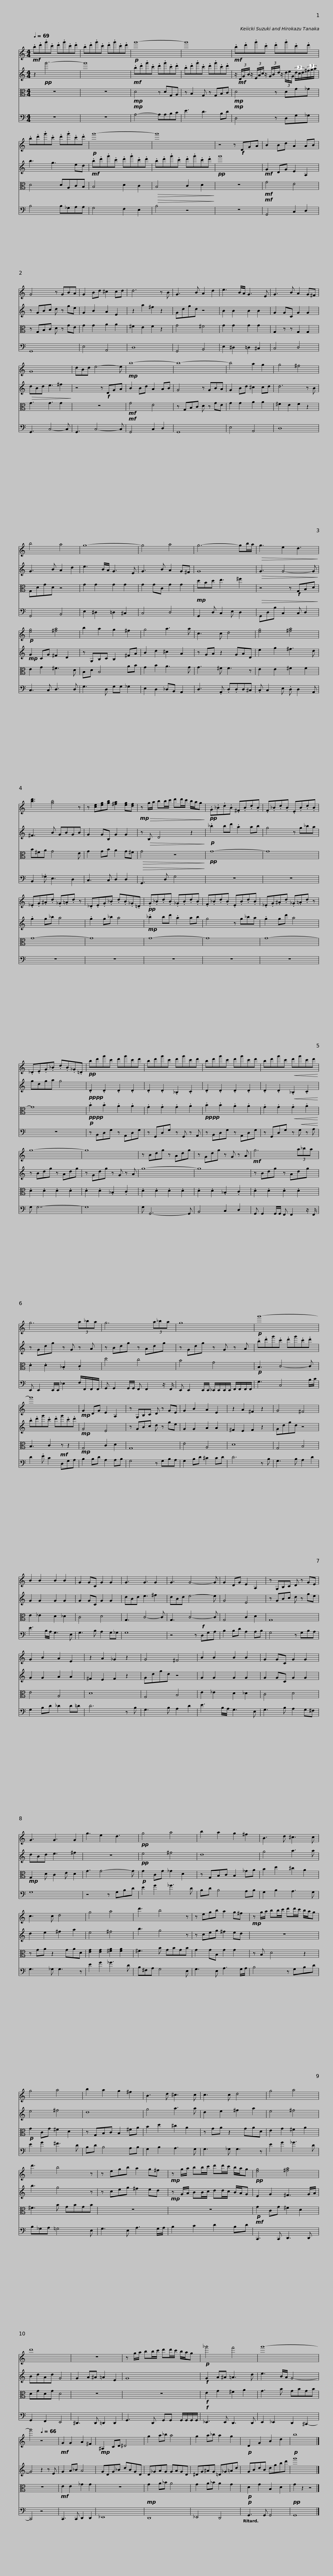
X:1
%%score 1 2 3 4
L:1/8
Q:1/4=69
M:4/4
I:linebreak $
K:C
V:1 treble
V:2 treble
V:3 alto
V:4 bass
V:1
!mf! .b.d'.g'.c' .d'.g'.c'.d' | .b.d'.g'.c' .d'.g'.c'.d' |!p! g'8- | g'8 |$!mf! .b.d'.g'.c' .d'.g'.c'.d' | %5
 .b.d'.g'.c' .d'.g'.c'.d' |!p! g'8- | g'8 |$ z4 z!f! DGA | B2 Bd A2 AB | %10
 G4 z GBA | G2 Bd ^c2 cd | d6 z B | G3 B A2 d2 | e3 B/A/ G3 E | %15
 G3 B A2 G^F |$ G8 | dBd e4- e |!mp! b8- | b8- | %20
 b4 a2 g2 | g4 ^f4 | b4 a4 |$ g8- | g4 a4 | %25
 g6- gb/a/ |!>(! g3 e2 d3!>)! |!p! [eg]4 [^fa]4 | b2 a2 g2 ^f2 |$ g4 a3 a | %30
 c3 c d4 | [eg]4 [^fa]4 | [bd']3 [gb]4 z | z [ce][eg][gb] [^fa]2 [eg][df] |!mp! z!>(! g/a/ bb/c'/ d'd'/c'/ b/a/g!>)! |$ %35
!pp! .G._B.d.B .^F.B.d.B | .F._B.d.B .E.B.d.B | ._E.G.^A.d ._G.=A.d z | ._D.E.G._B .d.B._G.=D |!pp! .G._B.d.B ._G.B.d.B |$ %40
 .F._B.d.B .E.B.d.B | ._E.G.^A.d ._G.=A.d z | ._D.E.G._B .d.B._G.=D |!pp! bd'g'c' d'g'c'd' | bd'g'c' d'g'c'd' |$ %45
 bd'g'c' d'g'c'd' | bd'g'c'!<(! d'g'c'd'!<)! | g8- | g8 | z Bdg z Adg | %50
 z Gdg z G z A |$!mf! g6 (3a_ba | g6 (3a_ba | g6 (3a_ba | g8 |$ %55
!p! g'8- | g'8 |!mp! G2 DG E2 A,2 | z G,B,C D z GE | G2 B2 A2 E2 | %60
 z2 A2 ^F2 z2 |$ G4 ^F4 | B2 B2 B2 B2 | G2 GC G2 G2 | G3 G3 G2 | %65
 G3 G4- G | G2 DG E2 A,2 | z G,B,C D z GE |$ G2 B2 A2 E2 | z2 A2 _G2 z2 | %70
 G4 ^F4 | B2 B2 B2 B2 | G2 GC G2 G2 | G3 G3 G2 | g3 e2 d3 | %75
!pp! g4 a4 |$ b2 a2 g2 ^f2 | B3 d ^c3 c | c3 c d4 | g4 a4 | %80
 d'3 b4 z | z egb a2 g^f |$!mp! z g/a/ bb/c'/ d'd'/c'/ b/a/g | g4 a4 | b2 a2 g2 ^f2 | %85
 B3 d ^c3 c | c3 c d4 | g4 a4 |$ d'3 b4 z | z egb a2 g^f | %90
!mp! z g/a/ bb/c'/ d'd'/c'/ b/a/g |!pp! [eg]4 [^fa]4 | d'8 | z8 |$ z g/a/ bb/c'/ d'd'/c'/ b/a/g | %95
!p! _g'4 f'4 | g'8- | g'4[Q:1/4=66] z4 |!mf! G2 G2 A2 ^F2 |!mp! ^A,2 CD ^D4 |$ %100
 g2 a_b a4 | g2 a_b a2 g2 |!p! D2 G2 B2 d2 |!p! b8 |] %104
V:2
 z2!pp! g'6- | g'8 |!mf! .b.d'.g'.c' .d'.g'.c'.d' | .b.d'.g'.c' .d'.g'.c'.d' |$ z/!mf! (3D/G/B/ z/ (3E/A/c/ z/ (3G/B/d/ z/ (3d/e/G/ (3d/c/d/(3^f/g/a/ | %5
 b3 g3 ed |!mf! .b.d'.g'.c' .d'.g'.c'.d' | .b.d'.g'.c' .d'.g'.c'.d' |$!pp! g'8 |!mf! G2 DG E2 A,2 | %10
 z GBc d z ge | G2 B2 A2 E2 | z2 a2 ^f2 z2 | Gdgd z4 | B2 B2 B2 B2 | %15
 G2 GC G2 G2 |$!>(! dBd e3 ^f2!>)! | z4 z!f! DGA | B2 Bd A2 AB | G4 z GBA | %20
 G2 Bd ^c2 cd | d6 z B | G3 B A2 d2 |$ e3 B/A/ G3 E | G3 B A2 G^F | %25
 G8 |!>(! G3 G4- G!>)! |!mp! G2 CG ^F2 D2 | z G,B,C B,2 ^FA |$ B2 d2 ^c2 A2 | %30
 z GA z2 GAD | e2 g2 ^f3 d | ^F3 B GBGB | G2 GB, G2 G2 | z!>(! B, D4 z2!>)! |$ %35
!p! ._b2 bd' .a2 ab | g4 z g_ba | .g2 g_b a4 | .g2 g_b a4 |!mp! ._b2 bd' .a2 ab |$ %40
 g4 z g_ba | .g2 gd' a4 | gdga g4 |!pp!!pp! .D2 .D2 .D2 .D2 | .D2 .D2 ._B,2 .C2 |$ %45
 .D2 .D2 .D2 .D2 | .D2 .D2!<(! ._B,2 .C2!<)! | z Bdg z Adg | z Gdg z G z A | g8- | %50
 g8 |$ z Bdg z Adg | z Gdg z G z A | z Bdg z Adg | z Gdg z G z A |$ %55
 .b.d'g'.c' .d'g'.c'.d' | .b.d'g'.c' .d'g'.c'.d' |!mp! G4 E4 | z GBc d z ge | G2 G2 A2 A2 | %60
 ^F2 E2 F2 z2 |$ Gdgd z4 | G2 G2 G2 G2 | G2 GC G2 G2 | dBd e3 ^f2 | %65
 dBd e4- e | G4 E4 | z GBc d z ge |$ G2 G2 A2 A2 | ^F2 E2 F2 z2 | %70
 Gdgd z4 | G2 G2 G2 G2 | G2 GC G2 G2 | dBd e3 ^f2 | z8 | %75
!pp! e4 ^f4 |$ d8 | g4 a3 a | d2 e2 ^f2 a2 | e4 ^f4 | %80
 b3 g4 z | z ceg ^f2 ed |$ z8 | e4 ^f4 | d8 | %85
 g4 a3 a | d2 e2 ^f2 a2 | e4 ^f4 |$ b3 g4 z | z ceg ^f2 ed | %90
!mp! z G/A/ BB/c/ dd/c/ B/A/G | E2 G2 ^F3 G/A/ | BdAd G4 | G2 A^A =A2 E2 |$ G8 | %95
!f! G2 A^A =A3 d | e3 B/A/ G4- | G4 z2 z E | G2 A_B A4 | GDG_B dBGD |$ %100
 D_GAG GAGD | ^DG^AG =D_G=Ad | GBdB dgbd' | g'8 |] %104
V:3
 z8 | z8 |!mp! D4 z DG,A, | z B,2 G, z G,B,C |$!mp! D4 z DG_G | %5
 D4 DA,CB, | B,4 D2 C2 |!>(! B,4 C2 D2!>)! |$ z8 |!mf! G4 E4 | %10
 z G,B,C D z GE | G2 G2 A2 A2 | ^F2 E2 F2 z2 | G4 ^F4 | G2 G2 G2 G2 | %15
 G,2 z z G,2 G,2 |$ G3 G3 G2 | z8 |!mf! G4 E4 | z G,B,C D z GE | %20
 G2 G2 A2 A2 | ^F2 E2 F2 z2 | G,DGD z4 |$ G2 G2 G2 G2 | G2 GC G2 G2 | %25
 dBd e3 ^f2 | z4 z!f! G,B,D | E2 G2 ^F3 D | B,D B,4 AB |$ G2 B2 A3 G | %30
 G3 ^F F3 z | E2 E2 ^F2 F2 | B^FA G4 E | G2 GB A2 G^F |!>(! G4 z4!>)! |$ %35
!pp! G8- | G8 | G8- | G8 | G8- |$ %40
 G8 | G8- | G8 |!pp!!pp! .B2 .B2 .A2 .A2 | .G2 .G2 .G2 .A2 |$ %45
!pp!!pp! .B2 .B2 .A2 .A2 | .G2 .G2!<(! .G2 .A2!<)! | .D2 .D2 .D2 .D2 | .D2 .D2 ._B,2 .C2 | .D2 .D2 .D2 .D2 | %50
 .D2 .D2 ._B,2 .C2 |$ .D2 .D2 .D2 .D2 | .D2 .D2 ._B,2 .C2 | d4 c4 | B4 G4 |$ %55
!p! B,3 C4- C | B,3 C2 z z2 |!mp! G,4 C2 D2 | G,8 | E4 A,4 | %60
 D8 |$ G,4 B,4 | E2 _E2 D2 _D2 | C4 D4 | G,3 C4- C | %65
 G,3 C4- C | G,4 C2 D2 | G,8 |$ E4 A,4 | D8 | %70
 G,4 B,4 | E2 _E2 D2 _D2 | C4 D4 |!mp! G,2 D C2 E D2 | G3 G4- G | %75
!p! G2 CG _G2 D2 |$ z G,B,C B,2 _GA | B2 d2 ^c2 A2 | z GA z2 GAD | [EG]2 [EG]2 [^FA]2 [FA]2 | %80
 ^F3 B GBGB | G2 GB, G2 G2 |$ z B, D4 z2 |!p! G2 CG ^F2 D2 | z G,B,C B,2 ^FA | %85
 B2 d2 ^c2 A2 | z GA z2 GAD | E2 G2 ^F2 A2 |$ ^F3 B GBGB | z8 | %90
 z8 |!p! G2 CG ^F2 D2 | DGDG D4 | z8 |$ z8 | %95
!f! E2 G2 ^F2 A2 | G3 B GBGB | z8 |!mf! E2 E2 _G2 G2 | z8 |$ %100
 G2 A_B A4 | G2 A_B A2 G2 |!p! D2 G2 B,2 D2 | G2 z2 z4 |] %104
V:4
 z8 | z8 |!mp! A,4- A,A,B,C | E3 D3 B,D |$!mp! D,4 z D,G,_G, | %5
 B,4 B,_G,A,A, | G,4 F,2 E,2 |!>(! B,4 z4!>)! |$ z8 |!mf! G,,4 C,2 D,2 | %10
 G,,8 | E,4 A,,4 | D,8 | G,,4 B,,4 | E,2 ^D,2 =D,2 ^C,2 | %15
 C,4 D,4 |$ G,,3 C,4- C, | G,,3 C,4- C, |!mf! G,,4 C,2 D,2 | G,,8 | %20
 E,4 A,,4 | D,8 | G,,4 B,,4 |$ E,2 ^D,2 =D,2 ^C,2 | C,4 D,4 | %25
!mp! G,,2 D, C,2 E, D,2 |!>(! G,,D,B, C,2 C, D,2!>)! | C,3 C, D,3 D, | G,3 D, G,G, _G,2 |$ E,2 D,2 _D,B,, A,,2 | %30
 D,3 .A,, .D,.D,D,^C, | .C, C,2 E, .D, D,2 A,, | B,,2 ._G, E,3 D,2 | C,3 C, D,2 D,2 |!>(! G,,3 D, G,4!>)! |$ %35
 z8 | z8 | z8 | z8 | z8 |$ %40
 z8 | z8 | z8 |!p! z B,,D,G, z A,,D,G, | z G,,D,G, z G,, z A,, |$ %45
 z B,,D,G, z A,,D,G, | z G,,D,G, z!<(! G, z A,!<)! | G, G,7- | G,8 | G, G,,6- G,, | %50
 B,,4 C,2 D,2 |$ G,, G,,2 G,,/G,,/ F,, F,,2 z/ F,,/ | E,, E,,2 E,,/E,,/ _E,2 F,/F,,/F,,/F,,/ | G,, G,,2 G,,/G,,/ F,, F,,2 z/ F,,/ | E,, E,,2 E,,/E,,/ _E,,/E,,/E,,/E,,/ F,,/F,,/F,,/F,,/ |$ %55
 G,3 C,4 B,/C/ | D2 .E C2!mf! D,G,A, | B,2 B,D A,2 A,B, | G,4 z G,B,A, | G,2 B,D ^C2 CD | %60
 D6 z B, |$ G,3 B, A,2 D2 | E3 B,/A,/ G,3 E, | G,3 B, A,2 G,_G, | G,8 | %65
 z4 z!f! D,G,A, | B,2 B,D A,2 A,B, | G,4 z G,B,A, |$ G,2 B,D _D2 D=D | D6 z B, | %70
 G,3 B, A,2 D2 | E3 B,/A,/ G,3 E, | G,3 B, A,2 G,^F, | G,8 | z4 z G,B,D | %75
 E2 G2 _G3 D |$ B,D B,4 A,B, | G,2 B,2 A,3 G, | G,3 _G, G,3 z | E2 G2 _G3 D | %80
 B,^F,A, G,4 E, | G,3 E, A,3 G,/A,/ |$ B,4 z G,B,D | E2 G2 ^F3 D | B,D B,4 A,B, | %85
 G,2 B,2 A,3 G, | G,3 _G, G,3 z | E2 G2 _G3 D |$ B,_G,A, =G,4 E, | G,3 E, A,3 G,/A,/ | %90
 B,2 C2 D2 B,D |!mf! C,,3 C,, D,,3 D,, | G,,2 F,,2 E,,4 | ^D,,3 D,, =D,,2 D,,2 |$ G,,3 D,, G,,G,, G,,/G,,/G,,/G,,/ | %95
!f! _E,,3 E,, D,,3 D,, | E,,2 _E,,2 D,,2 ^C,,2- | C,,4 z4 | C,,3 C,, D,,2 D,,2 | _E,,8 |$ %100
!mp! D,,8 | _E,,4 D,,4 |!p! G,,3 G,, G,,4 |!pp! G,,8 |] %104
